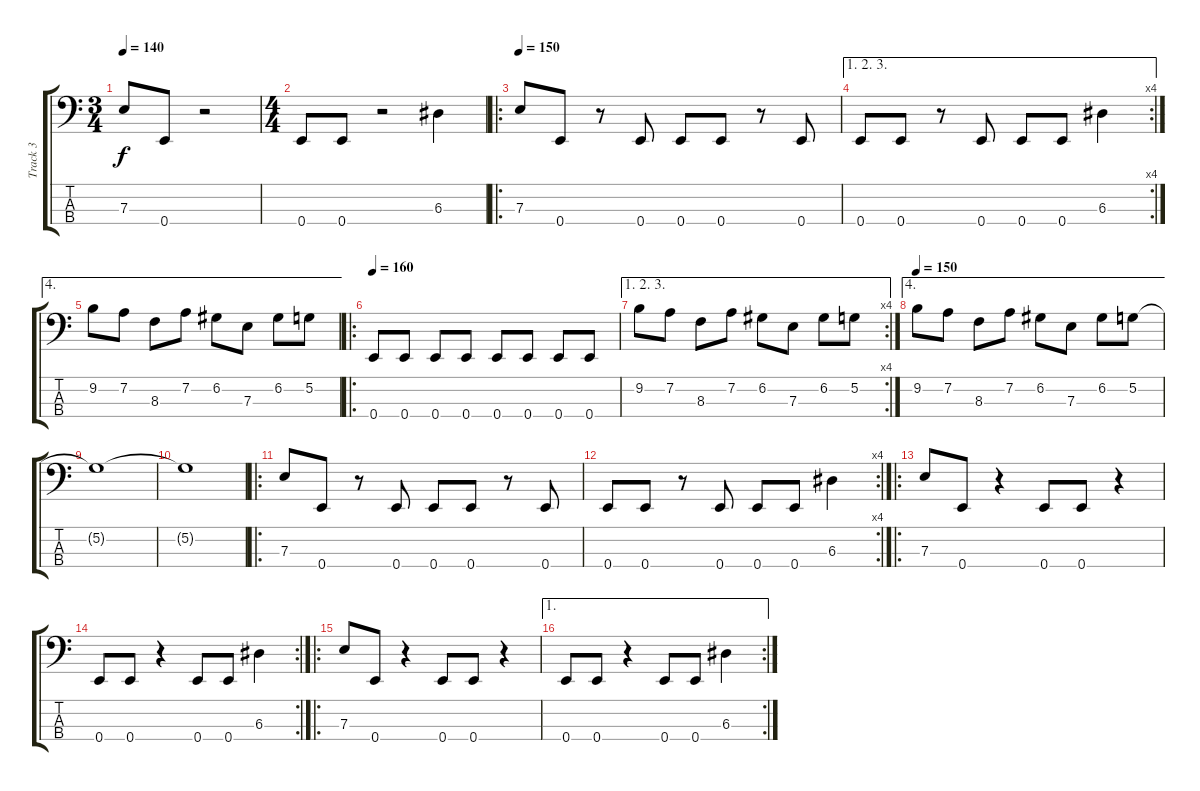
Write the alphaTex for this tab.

\track ("Track 3" "Track 3") {instrument electricbasspick}
\staff {score tabs}
\tuning (G2 D2 A1 E1) {hide}
\ts (3 4)
\tempo 140
\clef f4
\ks c
7.3.8{dy f} 0.4.8 r.2 |
\ts (4 4)
0.4.8 0.4.8 r.2 6.3.4 |
\ro
\tempo 150
7.3.8 0.4.8 r.8 0.4.8 0.4.8 0.4.8 r.8 0.4.8 |
\ae (1 2 3)
\rc 4
0.4.8 0.4.8 r.8 0.4.8 0.4.8 0.4.8 6.3.4 |
\ae 4
9.2.8 7.2.8 8.3.8 7.2.8 6.2.8 7.3.8 6.2.8 5.2.8 |
\ro
\tempo 160
0.4.8 0.4.8 0.4.8 0.4.8 0.4.8 0.4.8 0.4.8 0.4.8 |
\ae (1 2 3)
\rc 4
9.2.8 7.2.8 8.3.8 7.2.8 6.2.8 7.3.8 6.2.8 5.2.8 |
\ae 4
\tempo 150
9.2.8 7.2.8 8.3.8 7.2.8 6.2.8 7.3.8 6.2.8 5.2.8 |
5.2{t}.1 |
5.2{t}.1 |
\ro
7.3.8 0.4.8 r.8 0.4.8 0.4.8 0.4.8 r.8 0.4.8 |
\rc 4
0.4.8 0.4.8 r.8 0.4.8 0.4.8 0.4.8 6.3.4 |
\ro
7.3.8 0.4.8 r.4 0.4.8 0.4.8 r.4 |
\rc 2
0.4.8 0.4.8 r.4 0.4.8 0.4.8 6.3.4 |
\ro
7.3.8 0.4.8 r.4 0.4.8 0.4.8 r.4 |
\ae 1
\rc 2
0.4.8 0.4.8 r.4 0.4.8 0.4.8 6.3.4
